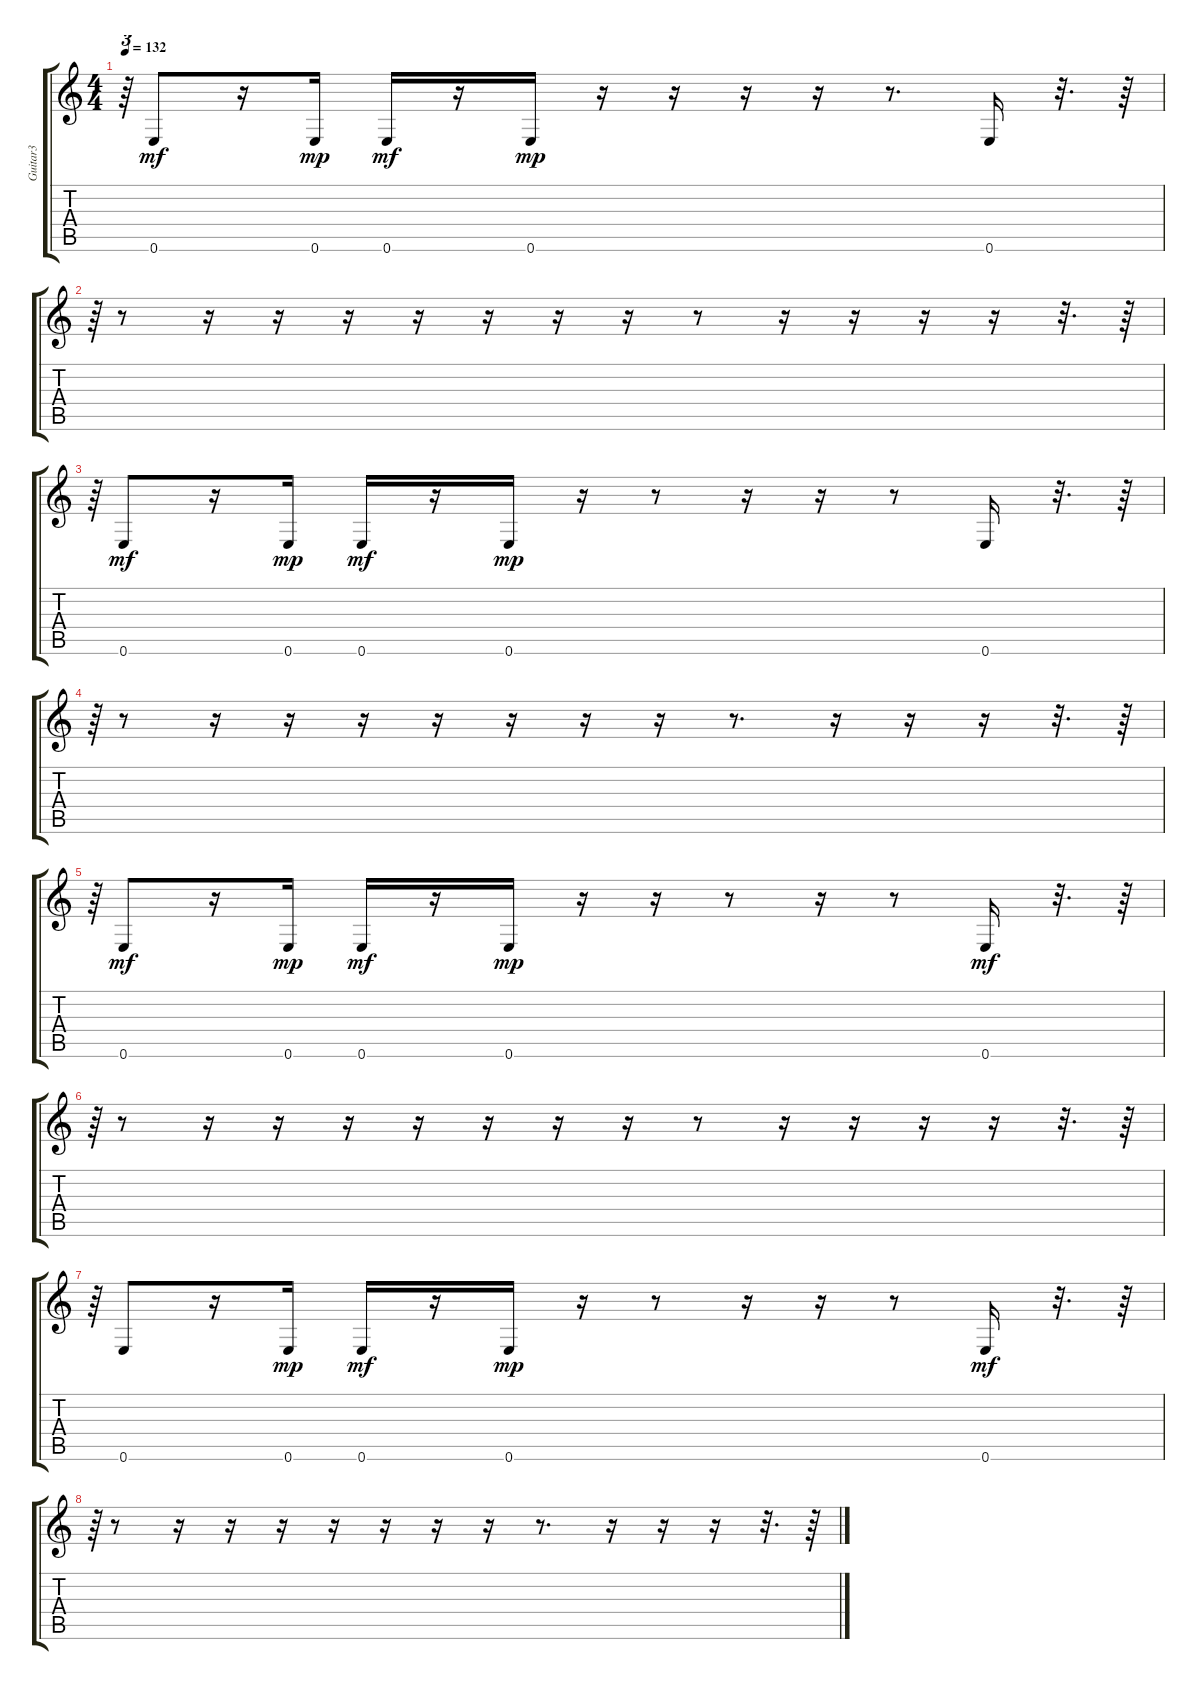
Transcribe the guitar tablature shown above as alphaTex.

\track ("Guitar3" "Guitar3") {instrument electricguitarjazz}
\staff {score tabs}
\tuning (E4 B3 G3 D3 A2 E2) {hide}
\ts (4 4)
\tempo 132
\clef g2
\ks c
r.64{tu (3 2) dy mp} 0.6.8{dy mf} r.16 0.6.16{dy mp} 0.6.16{dy mf} r.16 0.6.16{dy mp} r.16 r.16 r.16 r.16 r.8{d} 0.6.16 r.32{d} r.64 |
r.64{tu (3 2)} r.8 r.16 r.16 r.16 r.16 r.16 r.16 r.16 r.8 r.16 r.16 r.16 r.16 r.32{d} r.64 |
r.64{tu (3 2)} 0.6.8{dy mf} r.16 0.6.16{dy mp} 0.6.16{dy mf} r.16 0.6.16{dy mp} r.16 r.8 r.16 r.16 r.8 0.6.16 r.32{d} r.64 |
r.64{tu (3 2)} r.8 r.16 r.16 r.16 r.16 r.16 r.16 r.16 r.8{d} r.16 r.16 r.16 r.32{d} r.64 |
r.64{tu (3 2)} 0.6.8{dy mf} r.16 0.6.16{dy mp} 0.6.16{dy mf} r.16 0.6.16{dy mp} r.16 r.16 r.8 r.16 r.8 0.6.16{dy mf} r.32{d} r.64 |
r.64{tu (3 2)} r.8 r.16 r.16 r.16 r.16 r.16 r.16 r.16 r.8 r.16 r.16 r.16 r.16 r.32{d} r.64 |
r.64{tu (3 2)} 0.6.8 r.16 0.6.16{dy mp} 0.6.16{dy mf} r.16 0.6.16{dy mp} r.16 r.8 r.16 r.16 r.8 0.6.16{dy mf} r.32{d} r.64 |
r.64{tu (3 2)} r.8 r.16 r.16 r.16 r.16 r.16 r.16 r.16 r.8{d} r.16 r.16 r.16 r.32{d} r.64
